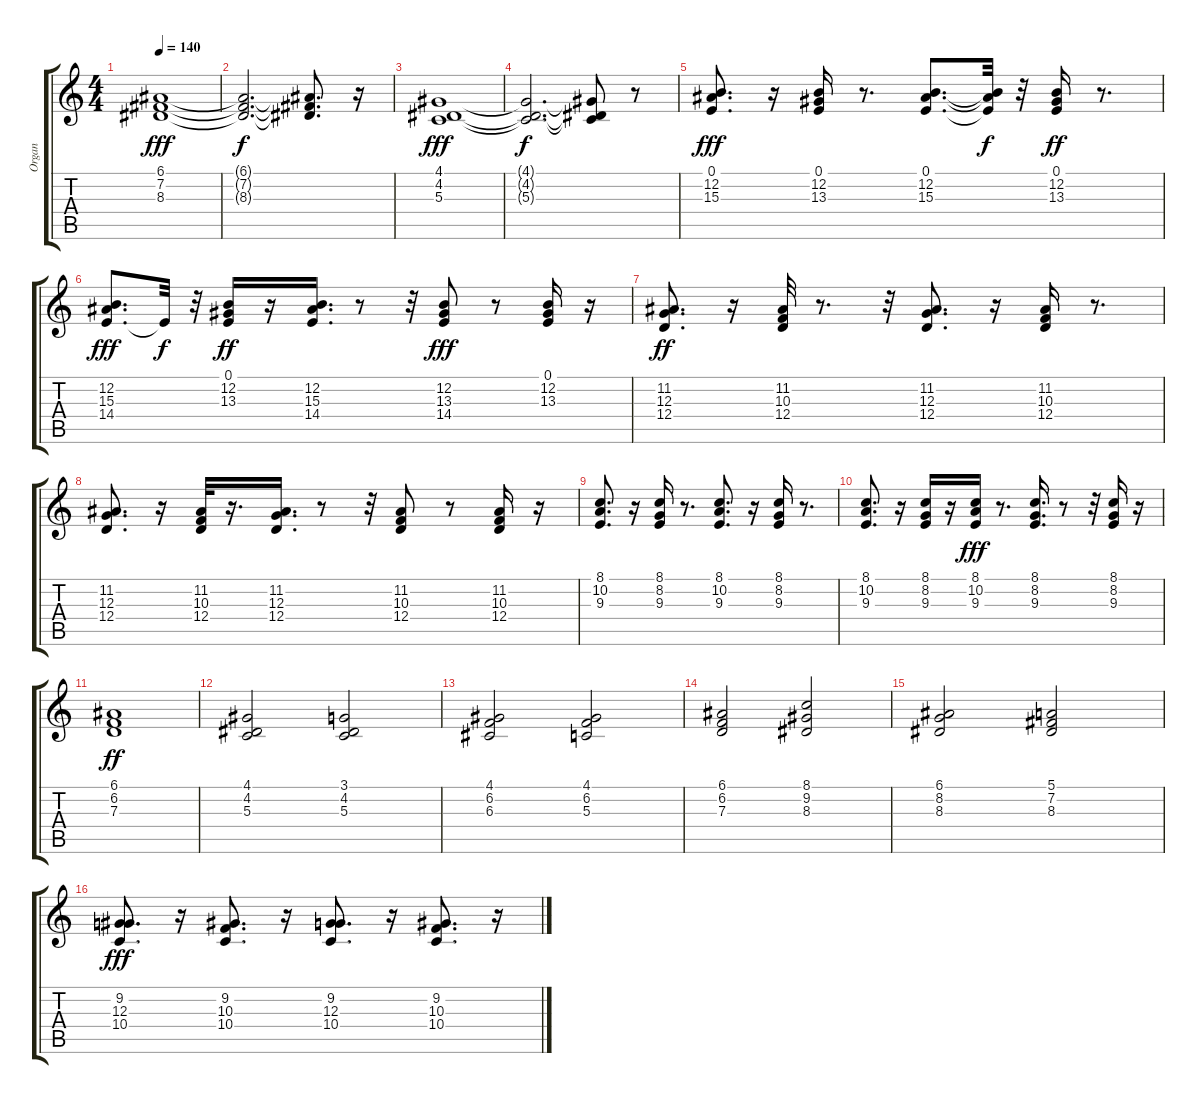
\track ("Organ" "Organ") {instrument rockorgan}
\staff {score tabs}
\tuning (E4 B3 G3 D3 A2 E2) {hide}
\ts (4 4)
\tempo 140
\clef g2
\ks c
(6.1 7.2 8.3).1{dy fff} |
(6.1{t} 7.2{t} 8.3{t}).2{d dy f} (6.1{t} 7.2{t} 8.3{t}).8{d} r.16 |
(4.1 4.2 5.3).1{dy fff} |
(4.1{t} 4.2{t} 5.3{t}).2{d dy f} (4.1{t} 4.2{t} 5.3{t}).8 r.8 |
(0.1 12.2 15.3).8{d dy fff} r.16 (0.1 12.2 13.3).16 r.8{d} (0.1 12.2 15.3).8{d} (0.1{t} 12.2{t} 15.3{t}).32{dy f} r.32 (0.1 12.2 13.3).16{dy ff} r.8{d} |
(12.2 15.3 14.4).8{d dy fff} 14.4{t}.32{dy f} r.32 (0.1 12.2 13.3).16{dy ff} r.16 (12.2 15.3 14.4).16{d} r.8 r.32 (12.2 13.3 14.4).8{dy fff} r.8 (0.1 12.2 13.3).16 r.16 |
(11.2 12.3 12.4).8{d dy ff} r.16 (11.2 10.3 12.4).32 r.8{d} r.32 (11.2 12.3 12.4).8{d} r.16 (11.2 10.3 12.4).16 r.8{d} |
(11.2 12.3 12.4).8{d} r.16 (11.2 10.3 12.4).32 r.16{d} (11.2 12.3 12.4).16{d} r.8 r.32 (11.2 10.3 12.4).8 r.8 (11.2 10.3 12.4).16 r.16 |
(8.1 10.2 9.3).8{d} r.16 (8.1 8.2 9.3).16 r.8{d} (8.1 10.2 9.3).8{d} r.16 (8.1 8.2 9.3).16 r.8{d} |
(8.1 10.2 9.3).8{d} r.16 (8.1 8.2 9.3).16 r.16 (8.1 10.2 9.3).16{dy fff} r.8{d} (8.1 8.2 9.3).16{d} r.8 r.32 (8.1 8.2 9.3).16 r.16 |
(6.1 6.2 7.3).1{dy ff} |
(4.1 4.2 5.3).2 (3.1 4.2 5.3).2 |
(4.1 6.2 6.3).2 (4.1 6.2 5.3).2 |
(6.1 6.2 7.3).2 (8.1 9.2 8.3).2 |
(6.1 8.2 8.3).2 (5.1 7.2 8.3).2 |
(9.2 12.3 10.4).8{d dy fff} r.16 (9.2 10.3 10.4).8{d} r.16 (9.2 12.3 10.4).8{d} r.16 (9.2 10.3 10.4).8{d} r.16
